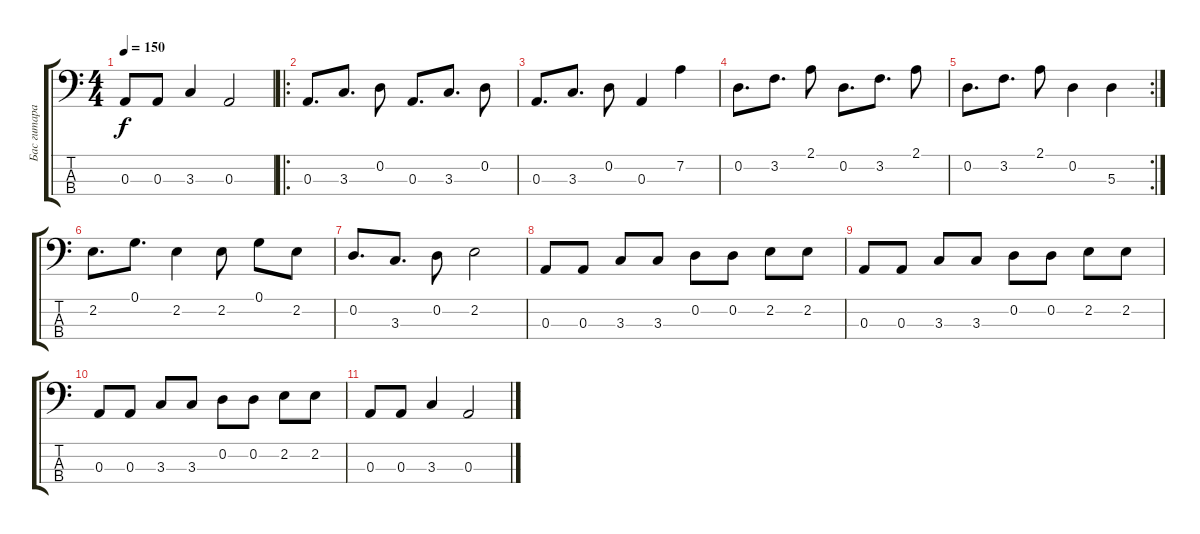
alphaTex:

\track ("Бас гитара" "Бас гитара") {instrument electricbassfinger}
\staff {score tabs}
\tuning (G2 D2 A1 E1) {hide}
\ts (4 4)
\tempo 150
\clef f4
\ks c
0.3.8{dy f} 0.3.8 3.3.4 0.3.2 |
\ro
0.3.8{d} 3.3.8{d} 0.2.8 0.3.8{d} 3.3.8{d} 0.2.8 |
0.3.8{d} 3.3.8{d} 0.2.8 0.3.4 7.2.4 |
0.2.8{d} 3.2.8{d} 2.1.8 0.2.8{d} 3.2.8{d} 2.1.8 |
\rc 2
0.2.8{d} 3.2.8{d} 2.1.8 0.2.4 5.3.4 |
2.2.8{d} 0.1.8{d} 2.2.4 2.2.8 0.1.8 2.2.8 |
0.2.8{d} 3.3.8{d} 0.2.8 2.2.2 |
0.3.8 0.3.8 3.3.8 3.3.8 0.2.8 0.2.8 2.2.8 2.2.8 |
0.3.8 0.3.8 3.3.8 3.3.8 0.2.8 0.2.8 2.2.8 2.2.8 |
0.3.8 0.3.8 3.3.8 3.3.8 0.2.8 0.2.8 2.2.8 2.2.8 |
0.3.8 0.3.8 3.3.4 0.3.2
